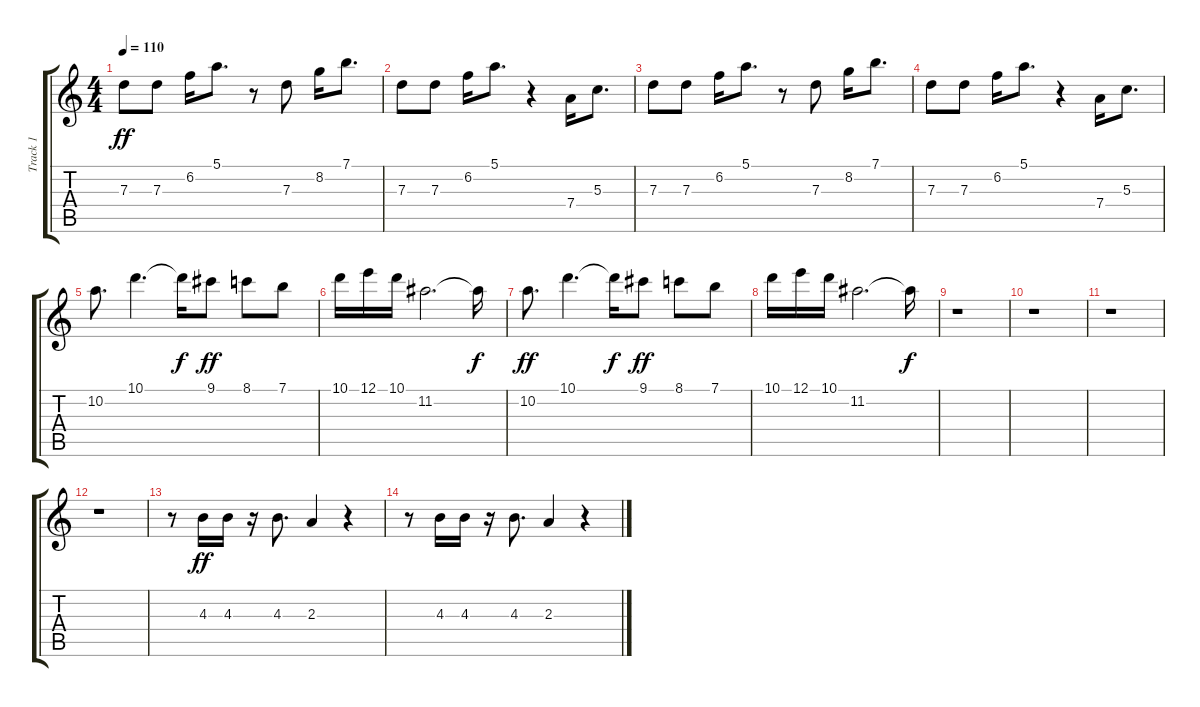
\track ("Track 1" "Track 1") {instrument acousticguitarsteel}
\staff {score tabs}
\tuning (E4 B3 G3 D3 A2 E2) {hide}
\ts (4 4)
\tempo 110
\clef g2
\ks c
7.3.8{dy ff} 7.3.8 6.2.16 5.1.8{d} r.8 7.3.8 8.2.16 7.1.8{d} |
7.3.8 7.3.8 6.2.16 5.1.8{d} r.4 7.4.16 5.3.8{d} |
7.3.8 7.3.8 6.2.16 5.1.8{d} r.8 7.3.8 8.2.16 7.1.8{d} |
7.3.8 7.3.8 6.2.16 5.1.8{d} r.4 7.4.16 5.3.8{d} |
10.2.8{d} 10.1.4{d} 10.1{t}.16{dy f} 9.1.8{dy ff} 8.1.8 7.1.8 |
10.1.16 12.1.16 10.1.16 11.2.2{d} 11.2{t}.16{dy f} |
10.2.8{d dy ff} 10.1.4{d} 10.1{t}.16{dy f} 9.1.8{dy ff} 8.1.8 7.1.8 |
10.1.16 12.1.16 10.1.16 11.2.2{d} 11.2{t}.16{dy f} |
r.1 |
r.1 |
r.1 |
r.1 |
r.8 4.3.16{dy ff} 4.3.16 r.16 4.3.8{d} 2.3.4 r.4 |
r.8 4.3.16 4.3.16 r.16 4.3.8{d} 2.3.4 r.4
